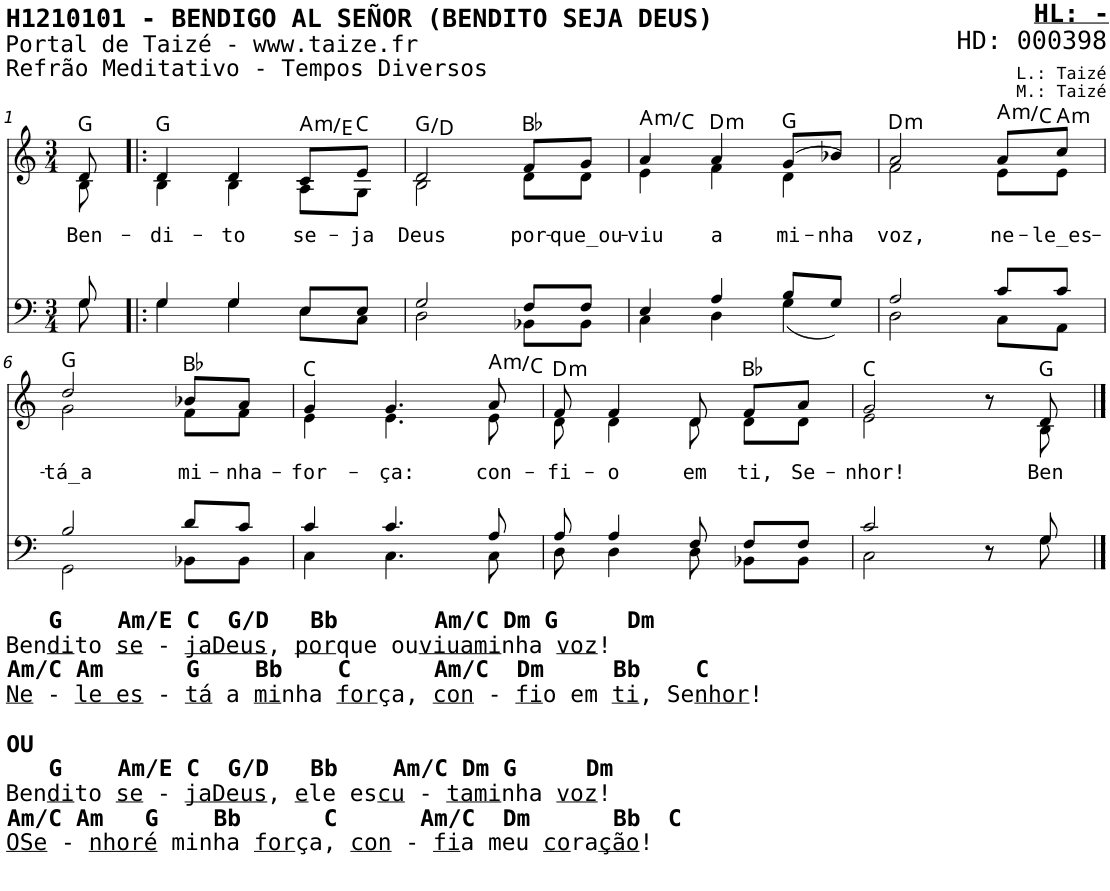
**kern	**kern	**text	**harte
*part2	*part1	*part1	*part1
*staff2	*staff1	*staff1	*
*I"Homens	*I"Mulheres	*	*
*stria5	*stria5	*	*
*clefF4	*clefG2	*	*
*k[]	*k[]	*	*
*M3/4	*M3/4	*	*
=1	=1	=1	=1
*^	*	*	*
*	*^	*	*	*
!	!	!	!	!LO:LY:b	!
*	*	*	*^	*	*
2.ryy	8G/	8G\	8d/	8B\	Ben-	G:maj
.	2ryy	2ryy	2ryy	2ryy	.	.
.	8ryy	8ryy	8ryy	8ryy	.	.
=2!|:	=2!|:	=2!|:	=2!|:	=2!|:	=2!|:	=2!|:
!	!	!	!	!	!LO:LY:b	!
2.ryy	4G/	4G\	4d/	4B\	-di-	G:maj
!	!	!	!	!	!LO:LY:b	!
.	4G/	4G\	4d/	4B\	-to	.
!	!	!	!	!	!LO:LY:b	!LO:H:kt=m
.	8E/L	8E\L	8c/L	8A\L	se-	A:min/5
!	!	!	!	!	!LO:LY:b	!
.	8E/J	8C\J	8e/J	8G\J	-ja	C:maj
=3	=3	=3	=3	=3	=3	=3
!	!	!	!	!	!LO:LY:b	!
2.ryy	2G/	2D\	2d/	2B\	Deus	G:maj/5
!	!	!	!	!	!LO:LY:b	!
.	8F/L	8BB-X\L	8f/L	8d\L	por-	Bb:maj
!	!	!	!	!	!LO:LY:b	!
.	8F/J	8BB-\J	8g/J	8d\J	-que_ou-	.
=4	=4	=4	=4	=4	=4	=4
!	!	!	!	!	!LO:LY:b	!LO:H:kt=m
2.ryy	4E/	4C\	4a/	4e\	-viu	A:min/b3
!	!	!	!	!	!LO:LY:b	!LO:H:kt=m
.	4A/	4D\	4a/	4f\	a	D:min
!	!	!	!	!	!LO:LY:b	!
.	(8B/L	4G\	(8g/L	4d\	mi-	G:maj
!	!	!	!	!	!LO:LY:b	!
.	8G/J)	.	8b-X/J)	.	-nha	.
=5	=5	=5	=5	=5	=5	=5
!	!	!	!	!	!LO:LY:b	!LO:H:kt=m
2.ryy	2A/	2D\	2a/	2f\	voz,	D:min
!	!	!	!	!	!LO:LY:b	!LO:H:kt=m
.	8c/L	8C\L	8a/L	8e\L	ne-	A:min/b3
!	!	!	!	!	!LO:LY:b	!LO:H:kt=m
.	8c/J	8AA\J	8cc/J	8e\J	-le_es-	A:min
!!LO:LB:g=z	!!
=6	=6	=6	=6	=6	=6	=6
!LO:TX:b:B:t=G    Am/E C  G/D   Bb       Am/C Dm G     Dm	!	!	!	!	!	!
!LO:TX:b:t=Ben	!	!	!	!	!	!
!LO:TX:b:t=di	!	!	!	!	!	!
!LO:TX:b:t=to	!	!	!	!	!	!
!LO:TX:b:t=se	!	!	!	!	!	!
!LO:TX:b:t=-	!	!	!	!	!	!
!LO:TX:b:t=jaDeus	!	!	!	!	!	!
!LO:TX:b:t=,	!	!	!	!	!	!
!LO:TX:b:t=por	!	!	!	!	!	!
!LO:TX:b:t=que ou	!	!	!	!	!	!
!LO:TX:b:t=viuami	!	!	!	!	!	!
!LO:TX:b:t=nha	!	!	!	!	!	!
!LO:TX:b:t=voz	!	!	!	!	!	!
!LO:TX:b:t=!	!	!	!	!	!	!
!LO:TX:b:B:t=Am/C Am      G    Bb    C      Am/C  Dm     Bb    C	!	!	!	!	!	!
!LO:TX:b:t=Ne	!	!	!	!	!	!
!LO:TX:b:t=-	!	!	!	!	!	!
!LO:TX:b:t=le es	!	!	!	!	!	!
!LO:TX:b:t=-	!	!	!	!	!	!
!LO:TX:b:t=tá	!	!	!	!	!	!
!LO:TX:b:t=a	!	!	!	!	!	!
!LO:TX:b:t=mi	!	!	!	!	!	!
!LO:TX:b:t=nha	!	!	!	!	!	!
!LO:TX:b:t=for	!	!	!	!	!	!
!LO:TX:b:t=ça,	!	!	!	!	!	!
!LO:TX:b:t=con	!	!	!	!	!	!
!LO:TX:b:t=-	!	!	!	!	!	!
!LO:TX:b:t=fi	!	!	!	!	!	!
!LO:TX:b:t=o em	!	!	!	!	!	!
!LO:TX:b:t=ti	!	!	!	!	!	!
!LO:TX:b:t=, Se	!	!	!	!	!	!
!LO:TX:b:t=nhor	!	!	!	!	!	!
!LO:TX:b:t=!	!	!	!	!	!	!
!LO:TX:b:B:t=OU	!	!	!	!	!	!
!LO:TX:b:t=G    Am/E C  G/D   Bb    Am/C Dm G     Dm	!	!	!	!	!	!
!LO:TX:b:t=Ben	!	!	!	!	!	!
!LO:TX:b:t=di	!	!	!	!	!	!
!LO:TX:b:t=to	!	!	!	!	!	!
!LO:TX:b:t=se	!	!	!	!	!	!
!LO:TX:b:t=-	!	!	!	!	!	!
!LO:TX:b:t=jaDeus	!	!	!	!	!	!
!LO:TX:b:t=,	!	!	!	!	!	!
!LO:TX:b:t=e	!	!	!	!	!	!
!LO:TX:b:t=le es	!	!	!	!	!	!
!LO:TX:b:t=cu	!	!	!	!	!	!
!LO:TX:b:t=-	!	!	!	!	!	!
!LO:TX:b:t=tami	!	!	!	!	!	!
!LO:TX:b:t=nha	!	!	!	!	!	!
!LO:TX:b:t=voz	!	!	!	!	!	!
!LO:TX:b:t=!	!	!	!	!	!	!
!LO:TX:b:B:t=Am/C Am   G    Bb      C      Am/C  Dm      Bb  C	!	!	!	!	!	!
!LO:TX:b:t=OSe	!	!	!	!	!	!
!LO:TX:b:t=-	!	!	!	!	!	!
!LO:TX:b:t=nhoré	!	!	!	!	!	!
!LO:TX:b:t=minha	!	!	!	!	!	!
!LO:TX:b:t=for	!	!	!	!	!	!
!LO:TX:b:t=ça,	!	!	!	!	!	!
!LO:TX:b:t=con	!	!	!	!	!	!
!LO:TX:b:t=-	!	!	!	!	!	!
!LO:TX:b:t=fi	!	!	!	!	!	!
!LO:TX:b:t=a meu	!	!	!	!	!	!
!LO:TX:b:t=co	!	!	!	!	!	!
!LO:TX:b:t=ra	!	!	!	!	!	!
!LO:TX:b:t=ção	!	!	!	!	!	!
!LO:TX:b:t=!	!	!	!	!	!	!
!	!	!	!	!	!LO:LY:b	!
2.ryy	2B/	2GG\	2dd/	2g\	-tá_a	G:maj
!	!	!	!	!	!LO:LY:b	!
.	8d/L	8BB-X\L	8b-X/L	8f\L	mi-	Bb:maj
!	!	!	!	!	!LO:LY:b	!
.	8c/J	8BB-\J	8a/J	8f\J	nha-	.
=7	=7	=7	=7	=7	=7	=7
!	!	!	!	!	!LO:LY:b	!
2.ryy	4c/	4C\	4g/	4e\	-for-	C:maj
!	!	!	!	!	!LO:LY:b	!
.	4.c/	4.C\	4.g/	4.e\	-ça:	.
!	!	!	!	!	!LO:LY:b	!LO:H:kt=m
.	8A/	8C\	8a/	8e\	con-	A:min/b3
=8	=8	=8	=8	=8	=8	=8
!	!	!	!	!	!LO:LY:b	!LO:H:kt=m
2.ryy	8A/	8D\	8f/	8d\	-fi-	D:min
!	!	!	!	!	!LO:LY:b	!
.	4A/	4D\	4f/	4d\	-o	.
!	!	!	!	!	!LO:LY:b	!
.	8F/	8D\	8d/	8d\	em	.
!	!	!	!	!	!LO:LY:b	!
.	8F/L	8BB-X\L	8f/L	8d\L	ti,	Bb:maj
!	!	!	!	!	!LO:LY:b	!
.	8F/J	8BB-\J	8a/J	8d\J	Se-	.
=9	=9	=9	=9	=9	=9	=9
!	!	!	!	!	!LO:LY:b	!
2.ryy	2c/	2C\	2g/	2e\	-nhor!	C:maj
.	8r	8r	8r	8r	.	.
!	!	!	!	!	!LO:LY:b	!
.	8G/	8G\	8d/	8B\	Ben	G:maj
*v	*v	*v	*	*	*	*
*	*v	*v	*	*
==	==	==	==
*-	*-	*-	*-
